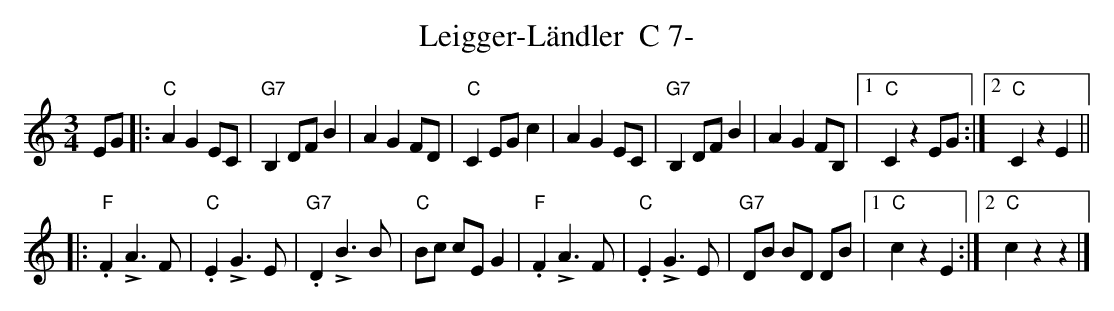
X:1
T:Leigger-L\"andler  C 7-
M:3/4
L:1/8
K:C transpose=3 %%MIDI gchordon
EG |: "C"A2G2EC | "G7"B,2DFB2 | A2G2FD | "C"C2EGc2 | A2G2 EC | "G7"B,2DFB2 | A2G2 FB, |1 "C"C2z2EG :|2 "C"C2z2E2 ||
|: [L:1/4] "F".F!>!A>F | "C".E!>!G>E | "G7".D!>!B>B | "C"B/2c/2 c/2E/2G | "F".F!>!A>F | "C".E!>!G>E | "G7"D/2B/2 B/2D/2 D/2B/2 |1 "C"czE :|2 "C"czz |]
